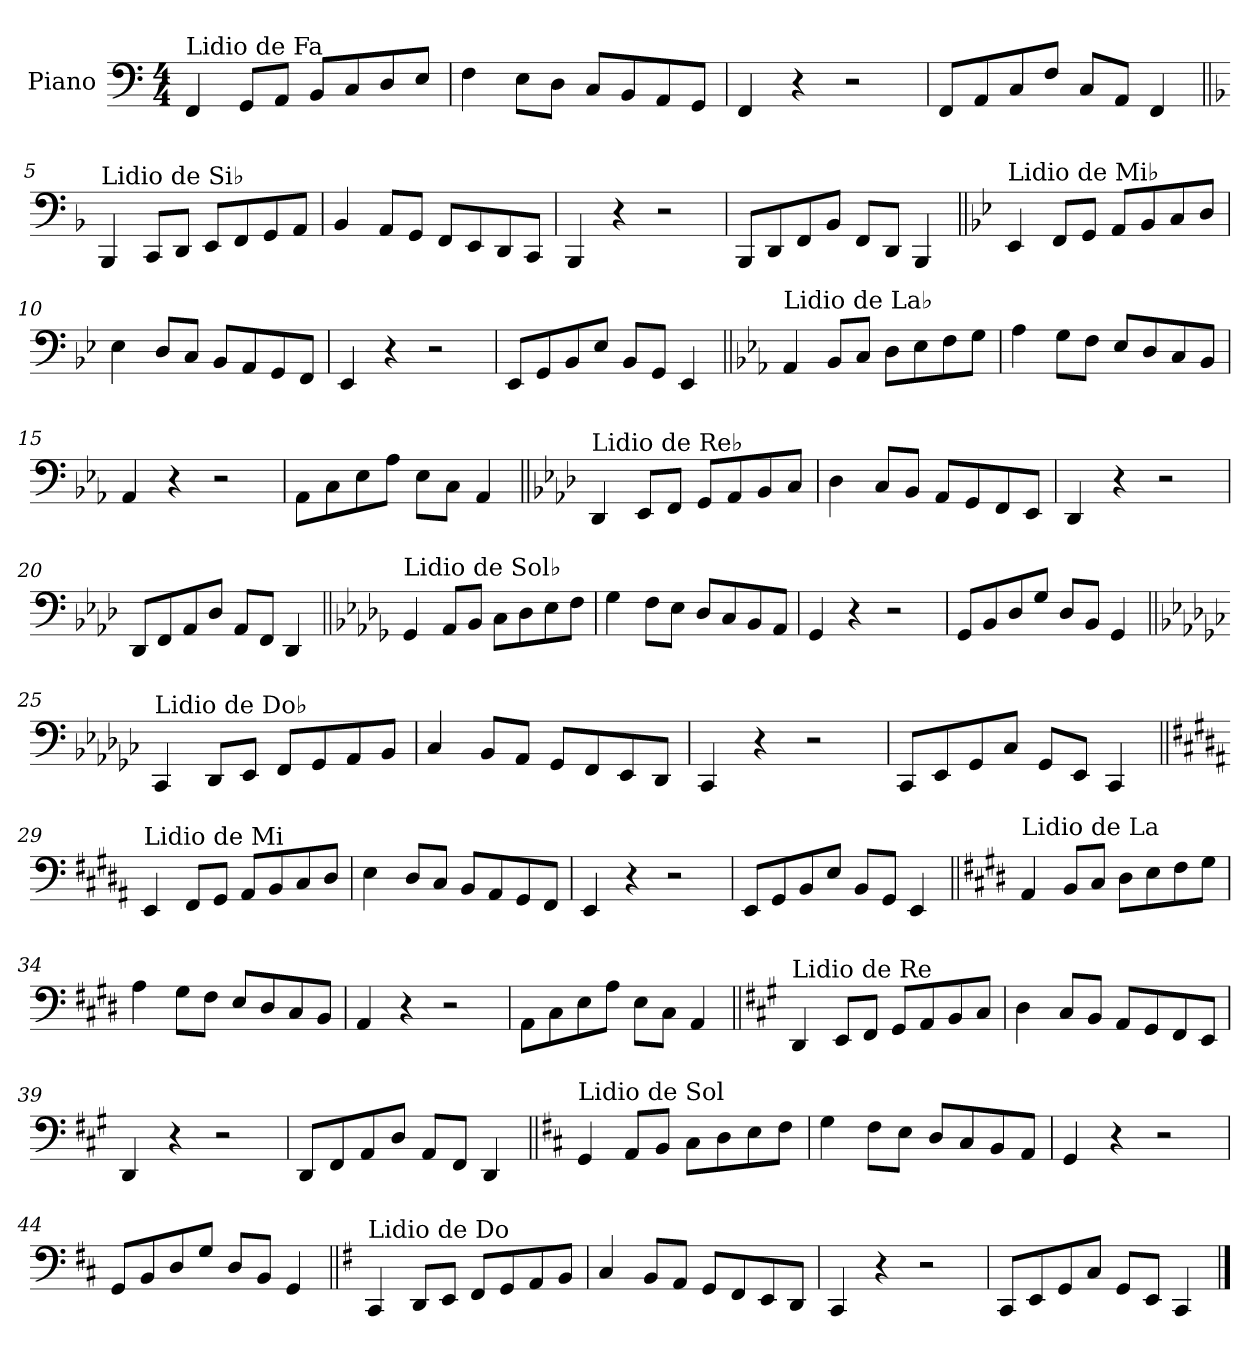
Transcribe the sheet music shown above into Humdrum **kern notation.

**kern
*part1
*staff1
*I"Piano
*I'Pno.
*clefF4
*k[]
*M4/4
=1
!LO:TX:a:t=Lidio de Fa
4FF/
8GG/L
8AA/J
8BB/L
8C/
8D/
8E/J
=2
4F\
8E\L
8D\J
8C/L
8BB/
8AA/
8GG/J
=3
4FF/
4r
2r
=4
8FF/L
8AA/
8C/
8F/J
8C/L
8AA/J
4FF/
!!LO:LB:g=z
=5||
*k[b-]
!LO:TX:a:t=Lidio de Si♭
4BBB-/
8CC/L
8DD/J
8EE/L
8FF/
8GG/
8AA/J
=6
4BB-/
8AA/L
8GG/J
8FF/L
8EE/
8DD/
8CC/J
=7
4BBB-/
4r
2r
=8
8BBB-/L
8DD/
8FF/
8BB-/J
8FF/L
8DD/J
4BBB-/
!!LO:LB:g=z
=9||
*k[b-e-]
!LO:TX:a:t=Lidio de Mi♭
4EE-/
8FF/L
8GG/J
8AA/L
8BB-/
8C/
8D/J
=10
4E-\
8D/L
8C/J
8BB-/L
8AA/
8GG/
8FF/J
=11
4EE-/
4r
2r
=12
8EE-/L
8GG/
8BB-/
8E-/J
8BB-/L
8GG/J
4EE-/
!!LO:LB:g=z
=13||
*k[b-e-a-]
!LO:TX:a:t=Lidio de La♭
4AA-/
8BB-/L
8C/J
8D\L
8E-\
8F\
8G\J
=14
4A-\
8G\L
8F\J
8E-/L
8D/
8C/
8BB-/J
=15
4AA-/
4r
2r
=16
8AA-\L
8C\
8E-\
8A-\J
8E-\L
8C\J
4AA-/
!!LO:LB:g=z
=17||
*k[b-e-a-d-]
!LO:TX:a:t=Lidio de Re♭
4DD-/
8EE-/L
8FF/J
8GG/L
8AA-/
8BB-/
8C/J
=18
4D-\
8C/L
8BB-/J
8AA-/L
8GG/
8FF/
8EE-/J
=19
4DD-/
4r
2r
=20
8DD-/L
8FF/
8AA-/
8D-/J
8AA-/L
8FF/J
4DD-/
!!LO:LB:g=z
=21||
*k[b-e-a-d-g-]
!LO:TX:a:t=Lidio de Sol♭
4GG-/
8AA-/L
8BB-/J
8C\L
8D-\
8E-\
8F\J
=22
4G-\
8F\L
8E-\J
8D-/L
8C/
8BB-/
8AA-/J
=23
4GG-/
4r
2r
=24
8GG-/L
8BB-/
8D-/
8G-/J
8D-/L
8BB-/J
4GG-/
!!LO:LB:g=z
=25||
*k[b-e-a-d-g-c-]
!LO:TX:a:t=Lidio de Do♭
4CC-/
8DD-/L
8EE-/J
8FF/L
8GG-/
8AA-/
8BB-/J
=26
4C-/
8BB-/L
8AA-/J
8GG-/L
8FF/
8EE-/
8DD-/J
=27
4CC-/
4r
2r
=28
8CC-/L
8EE-/
8GG-/
8C-/J
8GG-/L
8EE-/J
4CC-/
!!LO:LB:g=z
=29||
*k[f#c#g#d#a#]
!LO:TX:a:t=Lidio de Mi
4EE/
8FF#/L
8GG#/J
8AA#/L
8BB/
8C#/
8D#/J
=30
4E\
8D#/L
8C#/J
8BB/L
8AA#/
8GG#/
8FF#/J
=31
4EE/
4r
2r
=32
8EE/L
8GG#/
8BB/
8E/J
8BB/L
8GG#/J
4EE/
!!LO:LB:g=z
=33||
*k[f#c#g#d#]
!LO:TX:a:t=Lidio de La
4AA/
8BB/L
8C#/J
8D#\L
8E\
8F#\
8G#\J
=34
4A\
8G#\L
8F#\J
8E/L
8D#/
8C#/
8BB/J
=35
4AA/
4r
2r
=36
8AA\L
8C#\
8E\
8A\J
8E\L
8C#\J
4AA/
!!LO:LB:g=z
=37||
*k[f#c#g#]
!LO:TX:a:t=Lidio de Re
4DD/
8EE/L
8FF#/J
8GG#/L
8AA/
8BB/
8C#/J
=38
4D\
8C#/L
8BB/J
8AA/L
8GG#/
8FF#/
8EE/J
=39
4DD/
4r
2r
=40
8DD/L
8FF#/
8AA/
8D/J
8AA/L
8FF#/J
4DD/
!!LO:LB:g=z
=41||
*k[f#c#]
!LO:TX:a:t=Lidio de Sol
4GG/
8AA/L
8BB/J
8C#\L
8D\
8E\
8F#\J
=42
4G\
8F#\L
8E\J
8D/L
8C#/
8BB/
8AA/J
=43
4GG/
4r
2r
=44
8GG/L
8BB/
8D/
8G/J
8D/L
8BB/J
4GG/
!!LO:LB:g=z
=45||
*k[f#]
!LO:TX:a:t=Lidio de Do
4CC/
8DD/L
8EE/J
8FF#/L
8GG/
8AA/
8BB/J
=46
4C/
8BB/L
8AA/J
8GG/L
8FF#/
8EE/
8DD/J
=47
4CC/
4r
2r
=48
8CC/L
8EE/
8GG/
8C/J
8GG/L
8EE/J
4CC/
==
*-
